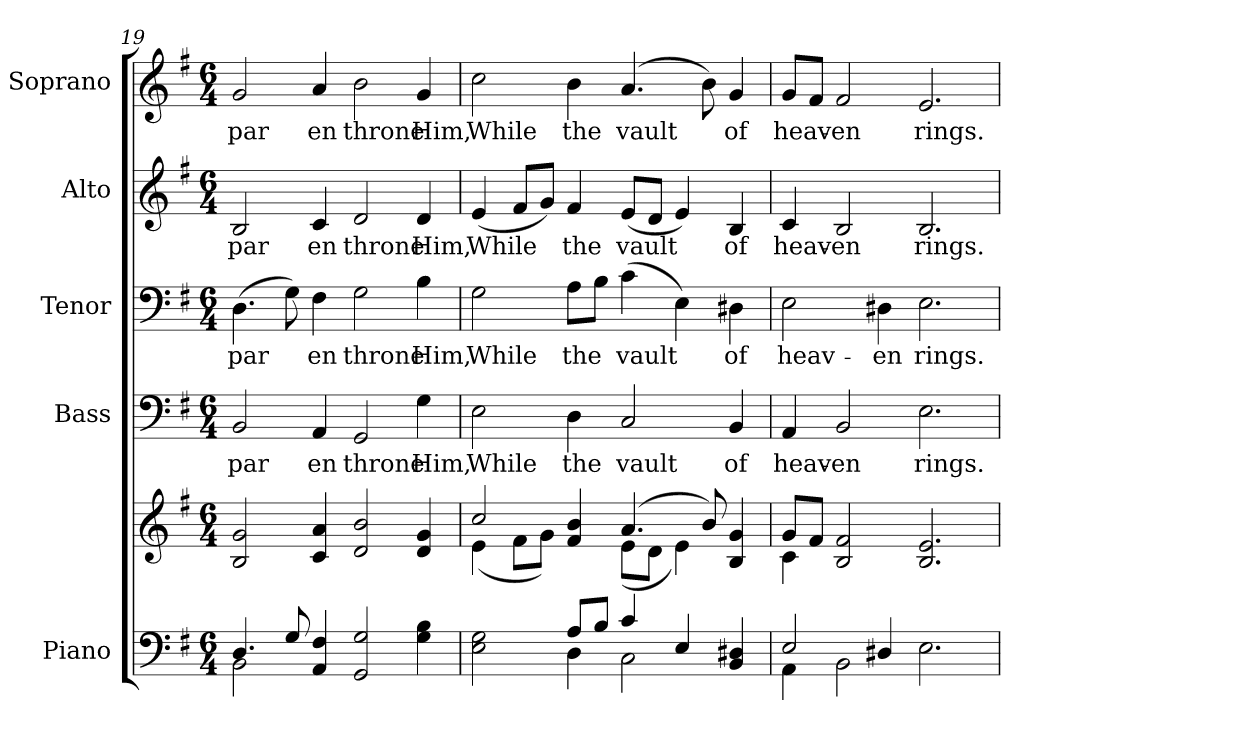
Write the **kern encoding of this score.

**kern	**kern	**kern	**text	**kern	**text	**kern	**text	**kern	**text
*part5	*part5	*part4	*part4	*part3	*part3	*part2	*part2	*part1	*part1
*staff6	*staff5	*staff4	*staff4	*staff3	*staff3	*staff2	*staff2	*staff1	*staff1
*I"Piano	*	*I"Bass	*	*I"Tenor	*	*I"Alto	*	*I"Soprano	*
*I'Pno.	*	*I'B.	*	*I'T.	*	*I'A.	*	*I'S.	*
!!LO:PB:g=z
*clefF4	*clefG2	*clefF4	*	*clefF4	*	*clefG2	*	*clefG2	*
*k[f#]	*k[f#]	*k[f#]	*	*k[f#]	*	*k[f#]	*	*k[f#]	*
*G:	*G:	*G:	*	*G:	*	*G:	*	*G:	*
*M6/4	*M6/4	*M6/4	*	*M6/4	*	*M6/4	*	*M6/4	*
=19	=19	=19	=19	=19	=19	=19	=19	=19	=19
*^	*	*	*	*	*	*	*	*	*
!	!	!	!	!LO:LY:b:color=#000000	!	!	!	!	!	!
!	!	!	!	!	!	!LO:LY:b:color=#000000	!	!	!	!
!	!	!	!	!	!	!	!	!LO:LY:b:color=#000000	!	!
!	!	!	!	!	!	!	!	!	!	!LO:LY:b:color=#000000
4.Di/	2BBi\	2Bi/ 2gi	2BBi/	par	(4.Di\	par	2Bi/	par	2gi/	par
8Gi/	.	.	.	.	8Gi\)	.	.	.	.	.
!	!	!	!	!LO:LY:b:color=#000000	!	!	!	!	!	!
!	!	!	!	!	!	!LO:LY:b:color=#000000	!	!	!	!
!	!	!	!	!	!	!	!	!LO:LY:b:color=#000000	!	!
!	!	!	!	!	!	!	!	!	!	!LO:LY:b:color=#000000
4AAi/ 4F#i	4ryy	4ci/ 4ai	4AAi/	en	4F#i\	en	4ci/	en	4ai/	en
!	!	!	!	!LO:LY:b:color=#000000	!	!	!	!	!	!
!	!	!	!	!	!	!LO:LY:b:color=#000000	!	!	!	!
!	!	!	!	!	!	!	!	!LO:LY:b:color=#000000	!	!
!	!	!	!	!	!	!	!	!	!	!LO:LY:b:color=#000000
2GGi/ 2Gi	2.ryy	2di/ 2bi	2GGi/	throne	2Gi\	throne	2di/	throne	2bi\	throne
!	!	!	!	!LO:LY:b:color=#000000	!	!	!	!	!	!
!	!	!	!	!	!	!LO:LY:b:color=#000000	!	!	!	!
!	!	!	!	!	!	!	!	!LO:LY:b:color=#000000	!	!
!	!	!	!	!	!	!	!	!	!	!LO:LY:b:color=#000000
4Gi\ 4Bi	.	4di/ 4gi	4Gi\	Him,	4Bi\	Him,	4di/	Him,	4gi/	Him,
=20	=20	=20	=20	=20	=20	=20	=20	=20	=20	=20
*	*	*^	*	*	*	*	*	*	*	*
!	!	!	!	!	!LO:LY:b:color=#000000	!	!	!	!	!	!
!	!	!	!	!	!	!	!LO:LY:b:color=#000000	!	!	!	!
!	!	!	!	!	!	!	!	!	!LO:LY:b:color=#000000	!	!
!	!	!	!	!	!	!	!	!	!	!	!LO:LY:b:color=#000000
2Ei\ 2Gi	4ryy	2cci/	(4ei\	2Ei\	While	2Gi\	While	(4ei/	While	2cci\	While
.	4ryy	.	8f#i\L	.	.	.	.	8f#i/L	.	.	.
.	.	.	8gi\J)	.	.	.	.	8gi/J)	.	.	.
!	!	!	!	!	!LO:LY:b:color=#000000	!	!	!	!	!	!
!	!	!	!	!	!	!	!LO:LY:b:color=#000000	!	!	!	!
!	!	!	!	!	!	!	!	!	!LO:LY:b:color=#000000	!	!
!	!	!	!	!	!	!	!	!	!	!	!LO:LY:b:color=#000000
8Ai/L	4Di\	4f#i/ 4bi	4ryy	4Di\	the	8Ai\L	the	4f#i/	the	4bi\	the
8Bi/J	.	.	.	.	.	8Bi\J	.	.	.	.	.
!	!	!	!	!	!LO:LY:b:color=#000000	!	!	!	!	!	!
!	!	!	!	!	!	!	!LO:LY:b:color=#000000	!	!	!	!
!	!	!	!	!	!	!	!	!	!LO:LY:b:color=#000000	!	!
!	!	!	!	!	!	!	!	!	!	!	!LO:LY:b:color=#000000
4ci/	2Ci\	(4.ai/	(8ei\L	2Ci/	vault	(4ci\	vault	(8ei/L	vault	(4.ai/	vault
.	.	.	8di\J	.	.	.	.	8di/J	.	.	.
4Ei/	.	.	4ei\)	.	.	4Ei\)	.	4ei/)	.	.	.
.	.	8bi/)	.	.	.	.	.	.	.	8bi\)	.
!	!	!	!	!	!LO:LY:b:color=#000000	!	!	!	!	!	!
!	!	!	!	!	!	!	!LO:LY:b:color=#000000	!	!	!	!
!	!	!	!	!	!	!	!	!	!LO:LY:b:color=#000000	!	!
!	!	!	!	!	!	!	!	!	!	!	!LO:LY:b:color=#000000
4BBi/ 4D#Xi	4ryy	4Bi/ 4gi	4ryy	4BBi/	of	4D#Xi\	of	4Bi/	of	4gi/	of
!!LO:PB:g=z
=21	=21	=21	=21	=21	=21	=21	=21	=21	=21	=21	=21
!	!	!	!	!	!LO:LY:b:color=#000000	!	!	!	!	!	!
!	!	!	!	!	!	!	!LO:LY:b:color=#000000	!	!	!	!
!	!	!	!	!	!	!	!	!	!LO:LY:b:color=#000000	!	!
!	!	!	!	!	!	!	!	!	!	!	!LO:LY:b:color=#000000
2Ei/	4AAi\	8gi/L	4ci\	4AAi/	heav-	2Ei\	heav-	4ci/	heav-	8gi/L	heav-
.	.	8f#i/J	.	.	.	.	.	.	.	8f#i/J	.
!	!	!	!	!	!LO:LY:b:color=#000000	!	!	!	!	!	!
!	!	!	!	!	!	!	!	!	!LO:LY:b:color=#000000	!	!
!	!	!	!	!	!	!	!	!	!	!	!LO:LY:b:color=#000000
.	2BBi\	2Bi/ 2f#i	4ryy	2BBi/	-en	.	.	2Bi/	-en	2f#i/	-en
!	!	!	!	!	!	!	!LO:LY:b:color=#000000	!	!	!	!
4D#Xi/	.	.	4ryy	.	.	4D#Xi\	-en	.	.	.	.
!	!	!	!	!	!LO:LY:b:color=#000000	!	!	!	!	!	!
!	!	!	!	!	!	!	!LO:LY:b:color=#000000	!	!	!	!
!	!	!	!	!	!	!	!	!	!LO:LY:b:color=#000000	!	!
!	!	!	!	!	!	!	!	!	!	!	!LO:LY:b:color=#000000
2.Ei\	2.ryy	2.Bi/ 2.ei	2.ryy	2.Ei\	rings.	2.Ei\	rings.	2.Bi/	rings.	2.ei/	rings.
*v	*v	*	*	*	*	*	*	*	*	*	*
*	*v	*v	*	*	*	*	*	*	*	*
=	=	=	=	=	=	=	=	=	=
*-	*-	*-	*-	*-	*-	*-	*-	*-	*-
